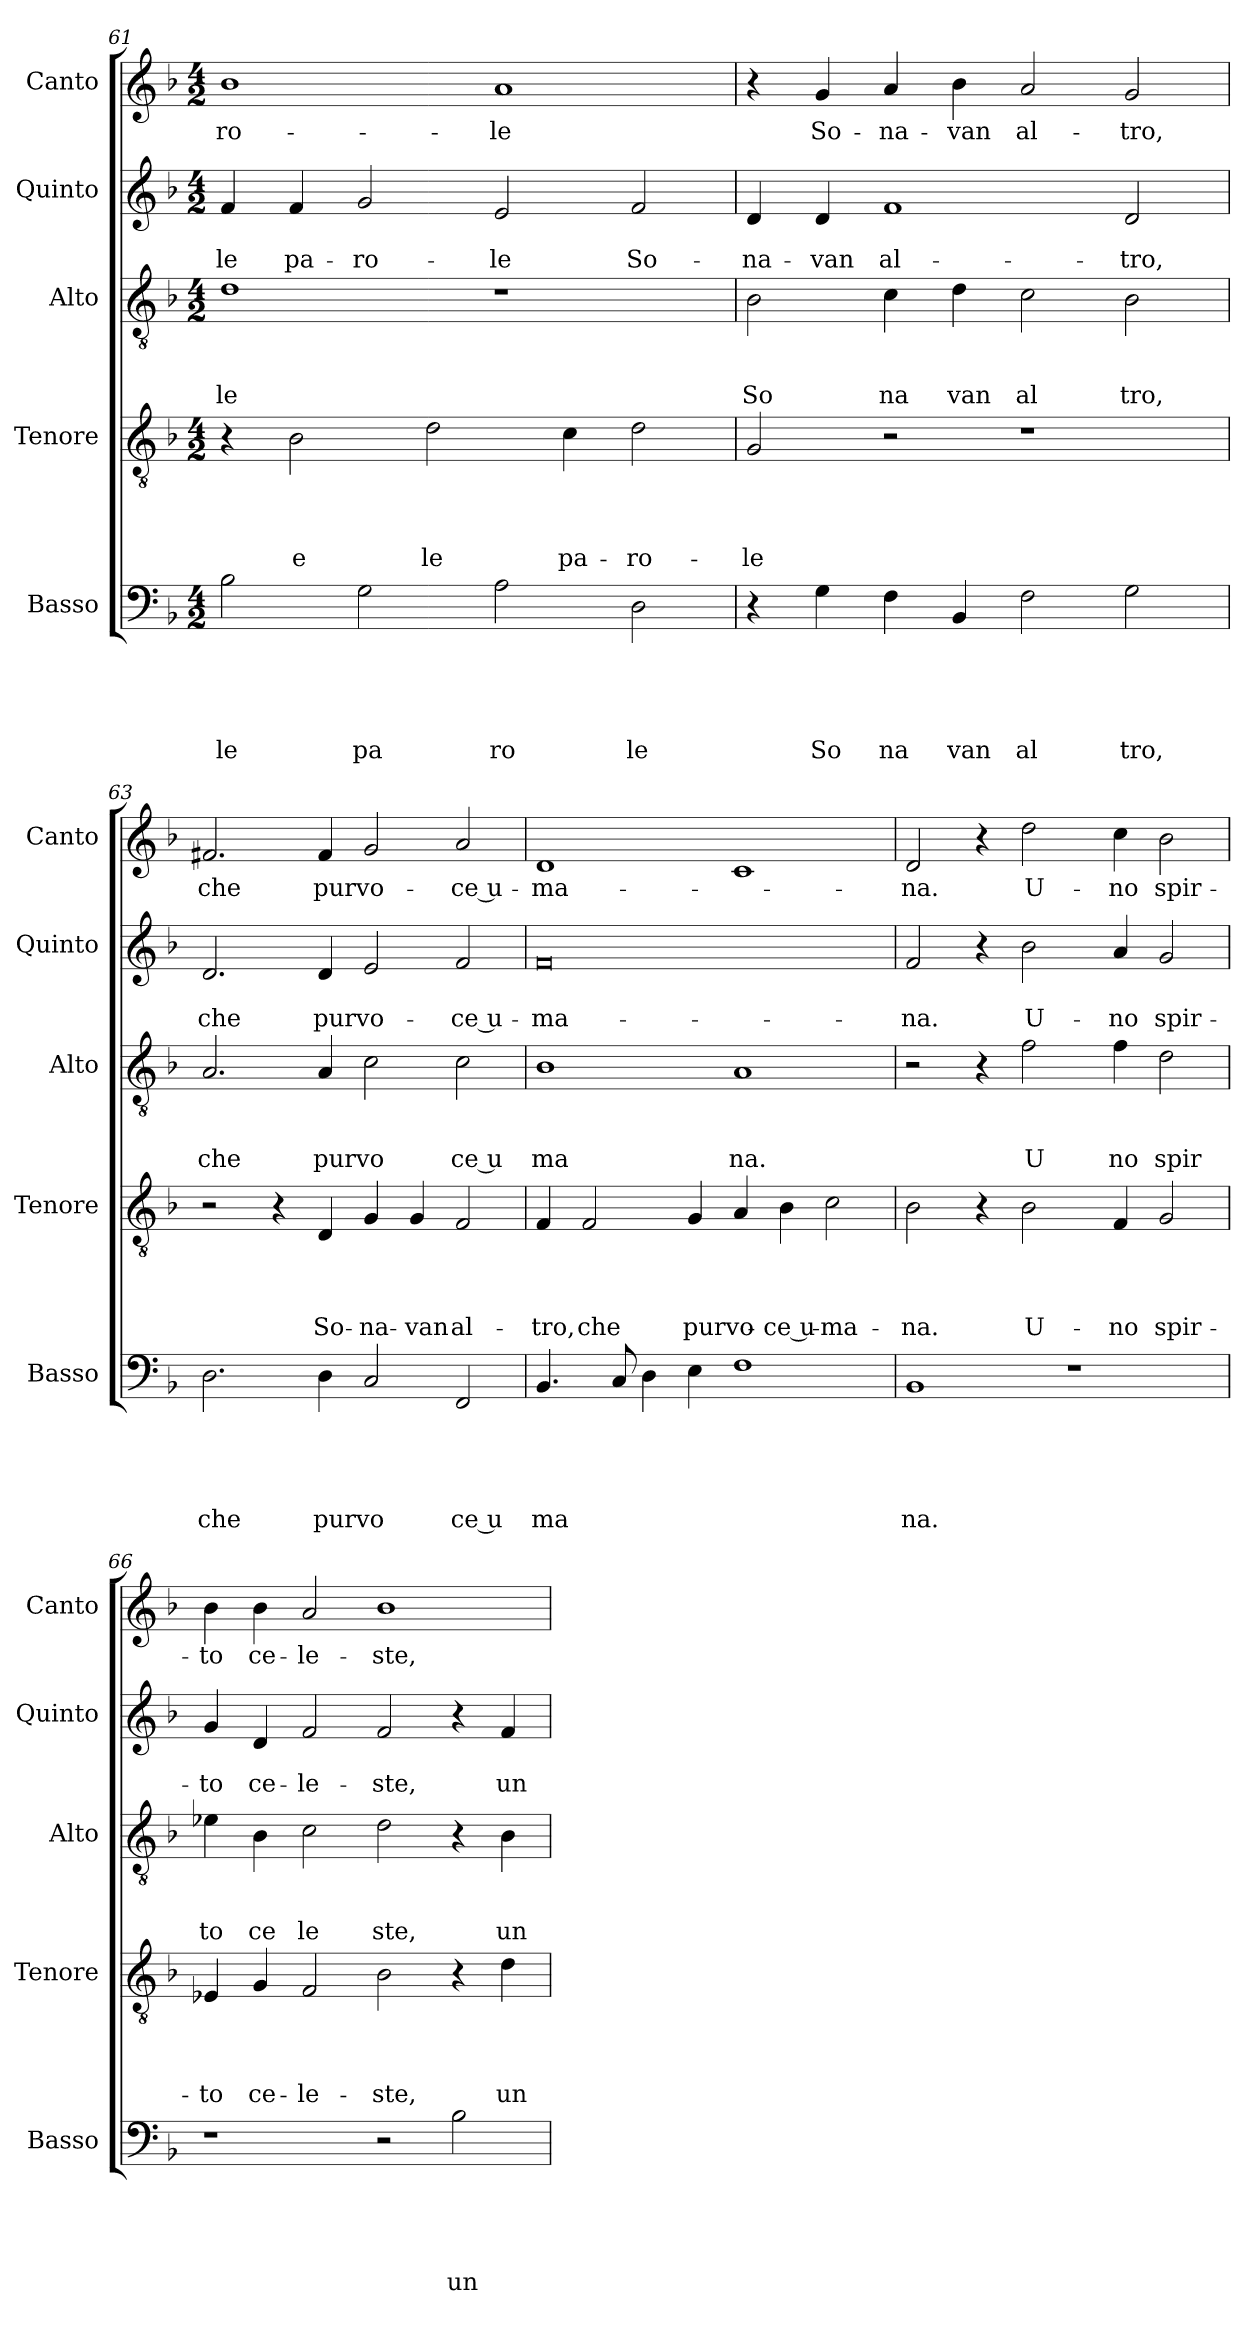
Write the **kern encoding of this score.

**kern	**text	**text	**text	**text	**text	**kern	**text	**text	**text	**text	**kern	**text	**text	**text	**kern	**text	**text	**kern	**text
*part5	*part5	*part5	*part5	*part5	*part5	*part4	*part4	*part4	*part4	*part4	*part3	*part3	*part3	*part3	*part2	*part2	*part2	*part1	*part1
*staff5	*staff5	*staff5	*staff5	*staff5	*staff5	*staff4	*staff4	*staff4	*staff4	*staff4	*staff3	*staff3	*staff3	*staff3	*staff2	*staff2	*staff2	*staff1	*staff1
*I"Basso	*	*	*	*	*	*I"Tenore	*	*	*	*	*I"Alto	*	*	*	*I"Quinto	*	*	*I"Canto	*
*I'Basso	*	*	*	*	*	*I'Tenore	*	*	*	*	*I'Alto	*	*	*	*I'Quinto	*	*	*I'Canto	*
*clefF4	*	*	*	*	*	*clefGv2	*	*	*	*	*clefGv2	*	*	*	*clefG2	*	*	*clefG2	*
*k[b-]	*	*	*	*	*	*k[b-]	*	*	*	*	*k[b-]	*	*	*	*k[b-]	*	*	*k[b-]	*
*F:	*	*	*	*	*	*F:	*	*	*	*	*F:	*	*	*	*F:	*	*	*F:	*
*M4/2	*	*	*	*	*	*M4/2	*	*	*	*	*M4/2	*	*	*	*M4/2	*	*	*M4/2	*
=61	=61	=61	=61	=61	=61	=61	=61	=61	=61	=61	=61	=61	=61	=61	=61	=61	=61	=61	=61
!	!	!	!	!	!LO:LY:b	!	!	!	!	!	!	!	!	!LO:LY:b	!	!	!LO:LY:b	!	!LO:LY:b
2B-\	.	.	.	.	le	4r	.	.	.	.	1d	.	.	le	4f/	.	le	1b-	-ro-
!	!	!	!	!	!	!	!	!	!	!LO:LY:b	!	!	!	!	!	!	!LO:LY:b	!	!
.	.	.	.	.	.	2B-\	.	.	.	e	.	.	.	.	4f/	.	pa-	.	.
!	!	!	!	!	!LO:LY:b	!	!	!	!	!	!	!	!	!	!	!	!LO:LY:b	!	!
2G\	.	.	.	.	pa	.	.	.	.	.	.	.	.	.	2g/	.	-ro-	.	.
!	!	!	!	!	!	!	!	!	!	!LO:LY:b	!	!	!	!	!	!	!	!	!
.	.	.	.	.	.	2d\	.	.	.	le	.	.	.	.	.	.	.	.	.
!	!	!	!	!	!LO:LY:b	!	!	!	!	!	!	!	!	!	!	!	!LO:LY:b	!	!LO:LY:b
2A\	.	.	.	.	ro	.	.	.	.	.	1r	.	.	.	2e/	.	-le	1a	-le
!	!	!	!	!	!	!	!	!	!	!LO:LY:b	!	!	!	!	!	!	!	!	!
.	.	.	.	.	.	4c\	.	.	.	pa-	.	.	.	.	.	.	.	.	.
!	!	!	!	!	!LO:LY:b	!	!	!	!	!LO:LY:b	!	!	!	!	!	!	!LO:LY:b	!	!
2D\	.	.	.	.	le	2d\	.	.	.	-ro-	.	.	.	.	2f/	.	So-	.	.
=62	=62	=62	=62	=62	=62	=62	=62	=62	=62	=62	=62	=62	=62	=62	=62	=62	=62	=62	=62
!	!	!	!	!	!	!	!	!	!	!LO:LY:b	!	!	!	!LO:LY:b	!	!	!LO:LY:b	!	!
4r	.	.	.	.	.	2G/	.	.	.	-le	2B-\	.	.	So	4d/	.	-na-	4r	.
!	!	!	!	!	!LO:LY:b	!	!	!	!	!	!	!	!	!	!	!	!LO:LY:b	!	!LO:LY:b
4G\	.	.	.	.	So	.	.	.	.	.	.	.	.	.	4d/	.	-van	4g/	So-
!	!	!	!	!	!LO:LY:b	!	!	!	!	!	!	!	!	!LO:LY:b	!	!	!LO:LY:b	!	!LO:LY:b
4F\	.	.	.	.	na	2r	.	.	.	.	4c\	.	.	na	1f	.	al-	4a/	-na-
!	!	!	!	!	!LO:LY:b	!	!	!	!	!	!	!	!	!LO:LY:b	!	!	!	!	!LO:LY:b
4BB-/	.	.	.	.	van	.	.	.	.	.	4d\	.	.	van	.	.	.	4b-\	-van
!	!	!	!	!	!LO:LY:b	!	!	!	!	!	!	!	!	!LO:LY:b	!	!	!	!	!LO:LY:b
2F\	.	.	.	.	al	1r	.	.	.	.	2c\	.	.	al	.	.	.	2a/	al-
!	!	!	!	!	!LO:LY:b	!	!	!	!	!	!	!	!	!LO:LY:b	!	!	!LO:LY:b	!	!LO:LY:b
2G\	.	.	.	.	tro,	.	.	.	.	.	2B-\	.	.	tro,	2d/	.	-tro,	2g/	-tro,
=63	=63	=63	=63	=63	=63	=63	=63	=63	=63	=63	=63	=63	=63	=63	=63	=63	=63	=63	=63
!	!	!	!	!	!LO:LY:b	!	!	!	!	!	!	!	!	!LO:LY:b	!	!	!LO:LY:b	!	!LO:LY:b
2.D\	.	.	.	.	che	2r	.	.	.	.	2.A/	.	.	che	2.d/	.	che	2.f#X/	che
.	.	.	.	.	.	4r	.	.	.	.	.	.	.	.	.	.	.	.	.
!	!	!	!	!	!LO:LY:b	!	!	!	!	!LO:LY:b	!	!	!	!LO:LY:b	!	!	!LO:LY:b	!	!LO:LY:b
4D\	.	.	.	.	purvo	4D/	.	.	.	So-	4A/	.	.	purvo	4d/	.	purvo-	4f#/	purvo-
!	!	!	!	!	!	!	!	!	!	!LO:LY:b	!	!	!	!	!	!	!	!	!
2C/	.	.	.	.	.	4G/	.	.	.	-na-	2c\	.	.	.	2e/	.	.	2g/	.
!	!	!	!	!	!	!	!	!	!	!LO:LY:b	!	!	!	!	!	!	!	!	!
.	.	.	.	.	.	4G/	.	.	.	-van	.	.	.	.	.	.	.	.	.
!	!	!	!	!	!LO:LY:b:rj	!	!	!	!	!LO:LY:b	!	!	!	!LO:LY:b:rj	!	!	!LO:LY:b:rj	!	!LO:LY:b:rj
2FF/	.	.	.	.	ce u	2F/	.	.	.	al-	2c\	.	.	ce u	2f/	.	-ce u-	2a/	-ce u-
=64	=64	=64	=64	=64	=64	=64	=64	=64	=64	=64	=64	=64	=64	=64	=64	=64	=64	=64	=64
!	!	!	!	!	!LO:LY:b	!	!	!	!	!LO:LY:b	!	!	!	!LO:LY:b	!	!	!LO:LY:b	!	!LO:LY:b
4.BB-/	.	.	.	.	ma	4F/	.	.	.	-tro,	1B-	.	.	ma	0f	.	-ma-	1d	-ma-
!	!	!	!	!	!	!	!	!	!	!LO:LY:b	!	!	!	!	!	!	!	!	!
.	.	.	.	.	.	2F/	.	.	.	che	.	.	.	.	.	.	.	.	.
8C/	.	.	.	.	.	.	.	.	.	.	.	.	.	.	.	.	.	.	.
4D\	.	.	.	.	.	.	.	.	.	.	.	.	.	.	.	.	.	.	.
!	!	!	!	!	!	!	!	!	!	!LO:LY:b	!	!	!	!	!	!	!	!	!
4E\	.	.	.	.	.	4G/	.	.	.	purvo-	.	.	.	.	.	.	.	.	.
!	!	!	!	!	!	!	!	!	!	!	!	!	!	!LO:LY:b	!	!	!	!	!
1F	.	.	.	.	.	4A/	.	.	.	.	1A	.	.	na.	.	.	.	1c	.
!	!	!	!	!	!	!	!	!	!	!LO:LY:b:rj	!	!	!	!	!	!	!	!	!
.	.	.	.	.	.	4B-\	.	.	.	-ce u-	.	.	.	.	.	.	.	.	.
!	!	!	!	!	!	!	!	!	!	!LO:LY:b	!	!	!	!	!	!	!	!	!
.	.	.	.	.	.	2c\	.	.	.	-ma-	.	.	.	.	.	.	.	.	.
!!LO:LB:g=z
=65	=65	=65	=65	=65	=65	=65	=65	=65	=65	=65	=65	=65	=65	=65	=65	=65	=65	=65	=65
!	!	!	!	!	!LO:LY:b	!	!	!	!	!LO:LY:b	!	!	!	!	!	!	!LO:LY:b	!	!LO:LY:b
1BB-	.	.	.	.	na.	2B-\	.	.	.	-na.	2r	.	.	.	2f/	.	-na.	2d/	-na.
.	.	.	.	.	.	4r	.	.	.	.	4r	.	.	.	4r	.	.	4r	.
!	!	!	!	!	!	!	!	!	!	!LO:LY:b	!	!	!	!LO:LY:b	!	!	!LO:LY:b	!	!LO:LY:b
.	.	.	.	.	.	2B-\	.	.	.	U-	2f\	.	.	U	2b-\	.	U-	2dd\	U-
1r	.	.	.	.	.	.	.	.	.	.	.	.	.	.	.	.	.	.	.
!	!	!	!	!	!	!	!	!	!	!LO:LY:b	!	!	!	!LO:LY:b	!	!	!LO:LY:b	!	!LO:LY:b
.	.	.	.	.	.	4F/	.	.	.	-no	4f\	.	.	no	4a/	.	-no	4cc\	-no
!	!	!	!	!	!	!	!	!	!	!LO:LY:b	!	!	!	!LO:LY:b	!	!	!LO:LY:b	!	!LO:LY:b
.	.	.	.	.	.	2G/	.	.	.	spir-	2d\	.	.	spir	2g/	.	spir-	2b-\	spir-
=66	=66	=66	=66	=66	=66	=66	=66	=66	=66	=66	=66	=66	=66	=66	=66	=66	=66	=66	=66
!	!	!	!	!	!	!	!	!	!	!LO:LY:b	!	!	!	!LO:LY:b	!	!	!LO:LY:b	!	!LO:LY:b
1r	.	.	.	.	.	4E-X/	.	.	.	-to	4e-X\	.	.	to	4g/	.	-to	4b-\	-to
!	!	!	!	!	!	!	!	!	!	!LO:LY:b	!	!	!	!LO:LY:b	!	!	!LO:LY:b	!	!LO:LY:b
.	.	.	.	.	.	4G/	.	.	.	ce-	4B-\	.	.	ce	4d/	.	ce-	4b-\	ce-
!	!	!	!	!	!	!	!	!	!	!LO:LY:b	!	!	!	!LO:LY:b	!	!	!LO:LY:b	!	!LO:LY:b
.	.	.	.	.	.	2F/	.	.	.	-le-	2c\	.	.	le	2f/	.	-le-	2a/	-le-
!	!	!	!	!	!	!	!	!	!	!LO:LY:b	!	!	!	!LO:LY:b	!	!	!LO:LY:b	!	!LO:LY:b
2r	.	.	.	.	.	2B-\	.	.	.	-ste,	2d\	.	.	ste,	2f/	.	-ste,	1b-	-ste,
!	!	!	!	!	!LO:LY:b	!	!	!	!	!	!	!	!	!	!	!	!	!	!
2B-\	.	.	.	.	un	4r	.	.	.	.	4r	.	.	.	4r	.	.	.	.
!	!	!	!	!	!	!	!	!	!	!LO:LY:b	!	!	!	!LO:LY:b	!	!	!LO:LY:b	!	!
.	.	.	.	.	.	4d\	.	.	.	un	4B-\	.	.	un	4f/	.	un	.	.
=	=	=	=	=	=	=	=	=	=	=	=	=	=	=	=	=	=	=	=
*-	*-	*-	*-	*-	*-	*-	*-	*-	*-	*-	*-	*-	*-	*-	*-	*-	*-	*-	*-
